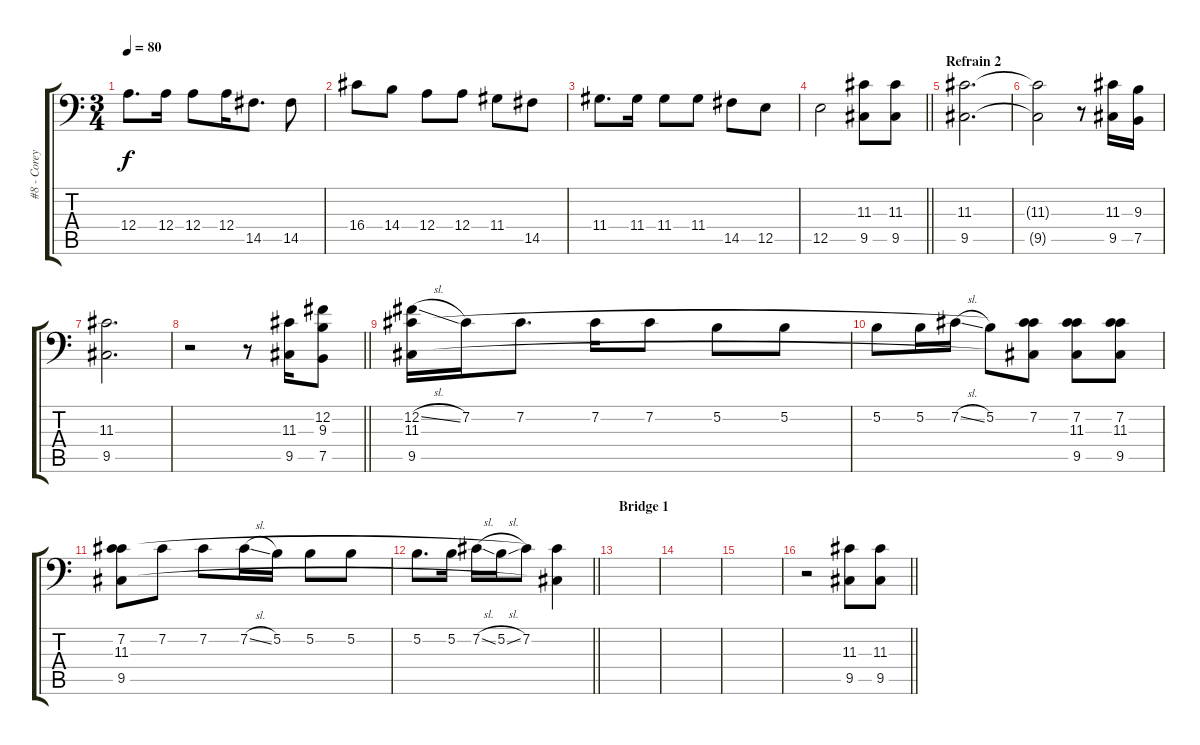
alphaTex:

\track ("#8 - Corey Taylor" "#8 - Corey") {instrument cello}
\staff {score tabs}
\tuning (B3 Gb3 D3 A2 E2 A1) {hide}
\ts (3 4)
\tempo 80
\clef f4
\ks c
12.4.8{d dy f} 12.4.16 12.4.8 12.4.16 14.5.8{d} 14.5.8 |
16.4.8 14.4.8 12.4.8 12.4.8 11.4.8 14.5.8 |
11.4.8{d} 11.4.16 11.4.8 11.4.8 14.5.8 12.5.8 |
\barLineRight lightlight
12.5.2 (11.3 9.5).8 (11.3 9.5).8 |
\section ("" "Refrain 2")
(11.3 9.5).2{d} |
(11.3{t} 9.5{t}).2 r.8 (11.3 9.5).16 (9.3 7.5).16 |
(11.3 9.5).2{d} |
\barLineRight lightlight
r.2 r.8 (11.3 9.5).16 (12.2 9.3 7.5).8 |
(12.2{sl} 11.3 9.5).16 7.2.16 7.2.8{d} 7.2.16 7.2.8 5.2.8 5.2.8 |
5.2.8 5.2.16 7.2{sl}.16 5.2.8 (7.2 11.3{t} 9.5{t}).8 (7.2 11.3 9.5).8 (7.2 11.3 9.5).8 |
(7.2 11.3 9.5).8 7.2.8 7.2.8 7.2{sl}.16 5.2.16 5.2.8 5.2.8 |
\barLineRight lightlight
5.2.8{d} 5.2.16 7.2{sl}.16 5.2{sl}.16 7.2.8 (11.3{t} 9.5{t}).4 |
\section ("" "Bridge 1")
|
|
|
\barLineRight lightlight
r.2 (11.3 9.5).8 (11.3 9.5).8
